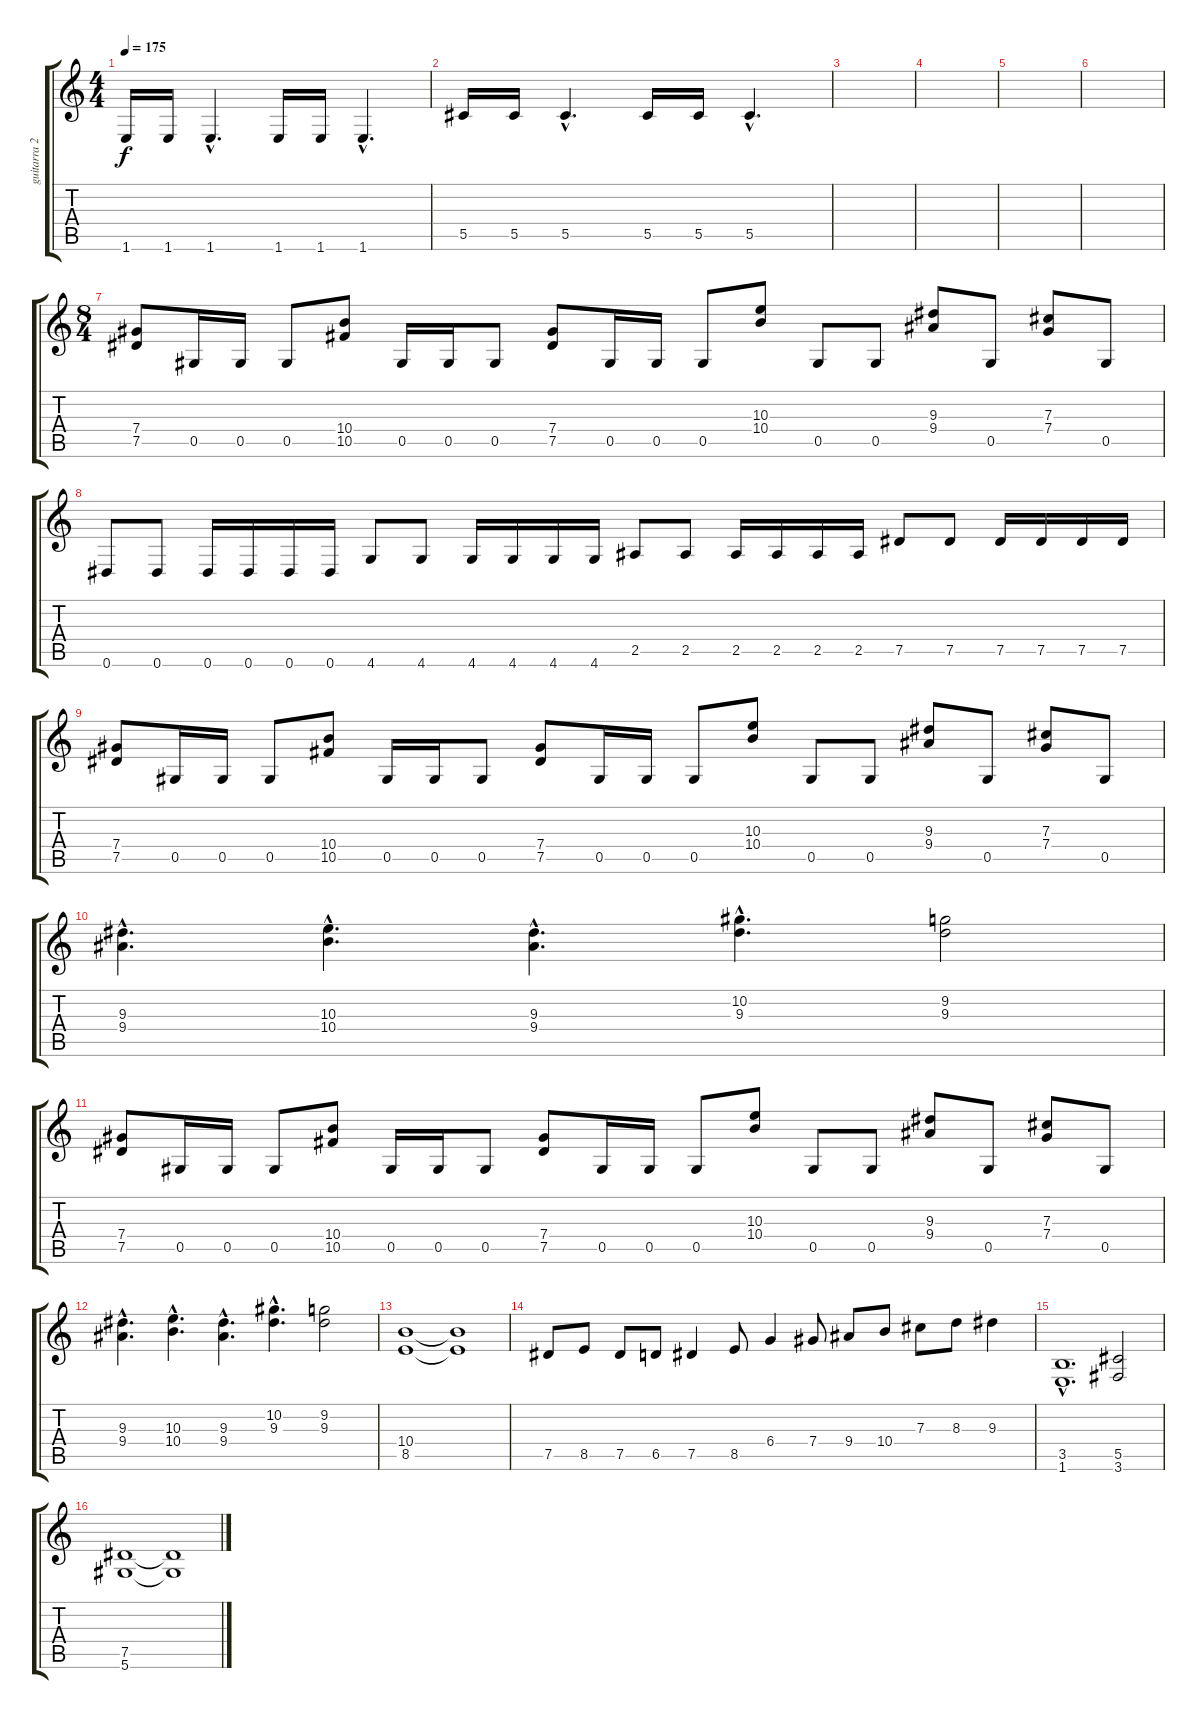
\track ("guitarra 2" "guitarra 2") {instrument distortionguitar}
\staff {score tabs}
\tuning (Eb4 Bb3 Gb3 Db3 Ab2 Eb2) {hide}
\ts (4 4)
\tempo 175
\clef g2
\ks c
1.6.16{dy f} 1.6.16 1.6{hac}.4{d} 1.6.16 1.6.16 1.6{hac}.4{d} |
5.5.16 5.5.16 5.5{hac}.4{d} 5.5.16 5.5.16 5.5{hac}.4{d} |
|
|
|
|
\ts (8 4)
(7.4 7.5).8 0.5.16 0.5.16 0.5.8 (10.4 10.5).8 0.5.16 0.5.16 0.5.8 (7.4 7.5).8 0.5.16 0.5.16 0.5.8 (10.3 10.4).8 0.5.8 0.5.8 (9.3 9.4).8 0.5.8 (7.3 7.4).8 0.5.8 |
0.6.8 0.6.8 0.6.16 0.6.16 0.6.16 0.6.16 4.6.8 4.6.8 4.6.16 4.6.16 4.6.16 4.6.16 2.5.8 2.5.8 2.5.16 2.5.16 2.5.16 2.5.16 7.5.8 7.5.8 7.5.16 7.5.16 7.5.16 7.5.16 |
(7.4 7.5).8 0.5.16 0.5.16 0.5.8 (10.4 10.5).8 0.5.16 0.5.16 0.5.8 (7.4 7.5).8 0.5.16 0.5.16 0.5.8 (10.3 10.4).8 0.5.8 0.5.8 (9.3 9.4).8 0.5.8 (7.3 7.4).8 0.5.8 |
(9.3{hac} 9.4{hac}).4{d} (10.3{hac} 10.4{hac}).4{d} (9.3{hac} 9.4{hac}).4{d} (10.2{hac} 9.3{hac}).4{d} (9.2 9.3).2 |
(7.4 7.5).8 0.5.16 0.5.16 0.5.8 (10.4 10.5).8 0.5.16 0.5.16 0.5.8 (7.4 7.5).8 0.5.16 0.5.16 0.5.8 (10.3 10.4).8 0.5.8 0.5.8 (9.3 9.4).8 0.5.8 (7.3 7.4).8 0.5.8 |
(9.3{hac} 9.4{hac}).4{d} (10.3{hac} 10.4{hac}).4{d} (9.3{hac} 9.4{hac}).4{d} (10.2{hac} 9.3{hac}).4{d} (9.2 9.3).2 |
(10.4 8.5).1 (10.4{t} 8.5{t}).1 |
7.5.8 8.5.8 7.5.8 6.5.8 7.5.4 8.5.8 6.4.4 7.4.8 9.4.8 10.4.8 7.3.8 8.3.8 9.3.4 |
(3.5{hac} 1.6{hac}).1{d} (5.5 3.6).2 |
(7.5 5.6).1 (7.5{t} 5.6{t}).1
